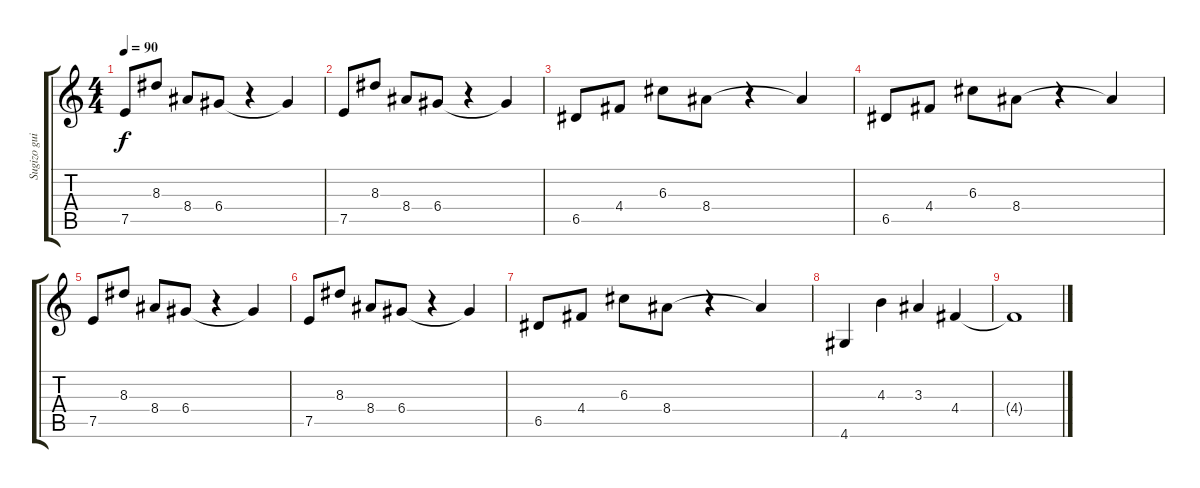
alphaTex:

\track ("Sugizo guitar" "Sugizo gui") {instrument acousticguitarsteel}
\staff {score tabs}
\tuning (E4 B3 G3 D3 A2 E2) {hide}
\ts (4 4)
\tempo 90
\clef g2
\ks c
7.5.8{dy f} 8.3.8 8.4.8 6.4.8 r.4 6.4{t}.4 |
7.5.8 8.3.8 8.4.8 6.4.8 r.4 6.4{t}.4 |
6.5.8 4.4.8 6.3.8 8.4.8 r.4 8.4{t}.4 |
6.5.8 4.4.8 6.3.8 8.4.8 r.4 8.4{t}.4 |
7.5.8 8.3.8 8.4.8 6.4.8 r.4 6.4{t}.4 |
7.5.8 8.3.8 8.4.8 6.4.8 r.4 6.4{t}.4 |
6.5.8 4.4.8 6.3.8 8.4.8 r.4 8.4{t}.4 |
4.6.4 4.3.4 3.3.4 4.4.4 |
4.4{t}.1
